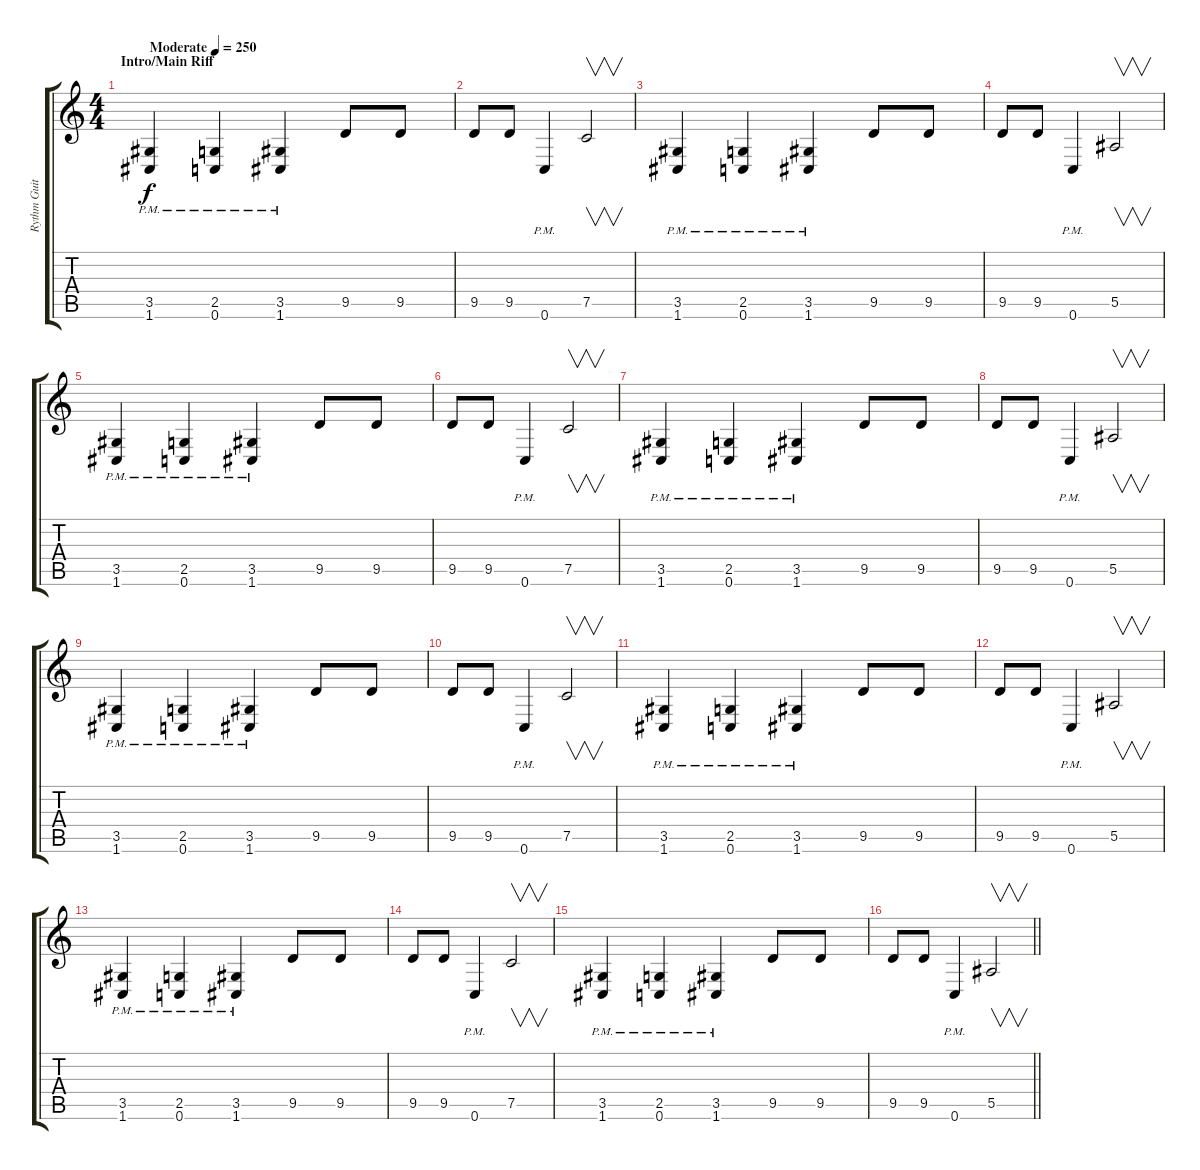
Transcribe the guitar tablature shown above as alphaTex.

\track ("Rythm Guitar" "Rythm Guit") {instrument distortionguitar}
\staff {score tabs}
\tuning (C4 G3 Eb3 Bb2 F2 C2) {hide}
\ts (4 4)
\section ("" "Intro/Main Riff")
\tempo (250 "Moderate")
\clef g2
\ks c
(3.5{pm} 1.6).4{dy f instrument distortionguitar} (2.5{pm} 0.6).4 (3.5{pm} 1.6).4 9.5.8 9.5.8 |
9.5.8 9.5.8 0.6{pm}.4 7.5.2{v} |
(3.5{pm} 1.6).4 (2.5{pm} 0.6).4 (3.5{pm} 1.6).4 9.5.8 9.5.8 |
9.5.8 9.5.8 0.6{pm}.4 5.5.2{v} |
(3.5{pm} 1.6).4 (2.5{pm} 0.6).4 (3.5{pm} 1.6).4 9.5.8 9.5.8 |
9.5.8 9.5.8 0.6{pm}.4 7.5.2{v} |
(3.5{pm} 1.6).4 (2.5{pm} 0.6).4 (3.5{pm} 1.6).4 9.5.8 9.5.8 |
9.5.8 9.5.8 0.6{pm}.4 5.5.2{v} |
(3.5{pm} 1.6).4 (2.5{pm} 0.6).4 (3.5{pm} 1.6).4 9.5.8 9.5.8 |
9.5.8 9.5.8 0.6{pm}.4 7.5.2{v} |
(3.5{pm} 1.6).4 (2.5{pm} 0.6).4 (3.5{pm} 1.6).4 9.5.8 9.5.8 |
9.5.8 9.5.8 0.6{pm}.4 5.5.2{v} |
(3.5{pm} 1.6).4 (2.5{pm} 0.6).4 (3.5{pm} 1.6).4 9.5.8 9.5.8 |
9.5.8 9.5.8 0.6{pm}.4 7.5.2{v} |
(3.5{pm} 1.6).4 (2.5{pm} 0.6).4 (3.5{pm} 1.6).4 9.5.8 9.5.8 |
\barLineRight lightlight
9.5.8 9.5.8 0.6{pm}.4 5.5.2{v}
